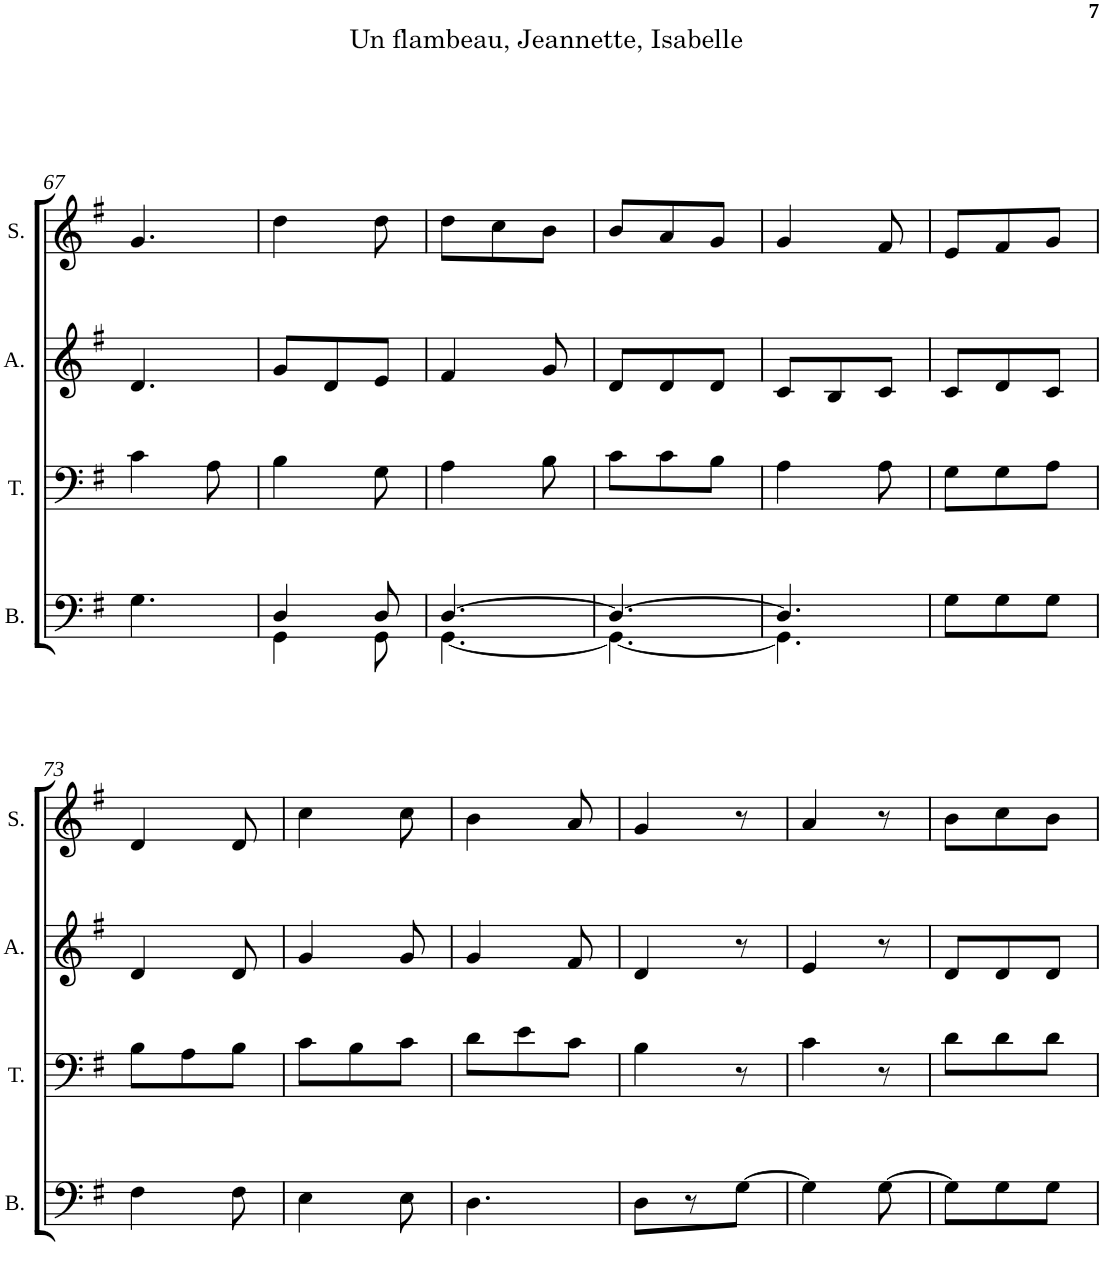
**kern	**kern	**kern	**kern
*part4	*part3	*part2	*part1
*staff4	*staff3	*staff2	*staff1
*I"Bass	*I"Tenor	*I"Alto	*I"Soprano
*I'B.	*I'T.	*I'A.	*I'S.
!!LO:PB:g=z
*clefF4	*clefF4	*clefG2	*clefG2
*k[f#]	*k[f#]	*k[f#]	*k[f#]
*G:	*G:	*G:	*G:
*M3/8	*M3/8	*M3/8	*M3/8
=67	=67	=67	=67
4.G\	4c\	4.d/	4.g/
.	8A\	.	.
=68	=68	=68	=68
*^	*	*	*
4D/	4GG\	4B\	8g/L	4dd\
.	.	.	8d/	.
8D/	8GG\	8G\	8e/J	8dd\
=69	=69	=69	=69	=69
[4.D/	[4.GG\	4A\	4f#/	8dd\L
.	.	.	.	8cc\
.	.	8B\	8g/	8b\J
=70	=70	=70	=70	=70
4.D/_	4.GG\_	8c\L	8d/L	8b/L
.	.	8c\	8d/	8a/
.	.	8B\J	8d/J	8g/J
=71	=71	=71	=71	=71
4.D/]	4.GG\]	4A\	8c/L	4g/
.	.	.	8B/	.
.	.	8A\	8c/J	8f#/
*v	*v	*	*	*
=72	=72	=72	=72
8G\L	8G\L	8c/L	8e/L
8G\	8G\	8d/	8f#/
8G\J	8A\J	8c/J	8g/J
!!LO:LB:g=z
=73	=73	=73	=73
4F#\	8B\L	4d/	4d/
.	8A\	.	.
8F#\	8B\J	8d/	8d/
=74	=74	=74	=74
4E\	8c\L	4g/	4cc\
.	8B\	.	.
8E\	8c\J	8g/	8cc\
=75	=75	=75	=75
4.D\	8d\L	4g/	4b\
.	8e\	.	.
.	8c\J	8f#/	8a/
=76	=76	=76	=76
8D\L	4B\	4d/	4g/
8r	.	.	.
[8G\J	8r	8r	8r
=77	=77	=77	=77
4G\]	4c\	4e/	4a/
[8G\	8r	8r	8r
=78	=78	=78	=78
8G\L]	8d\L	8d/L	8b\L
8G\	8d\	8d/	8cc\
8G\J	8d\J	8d/J	8b\J
=	=	=	=
*-	*-	*-	*-
